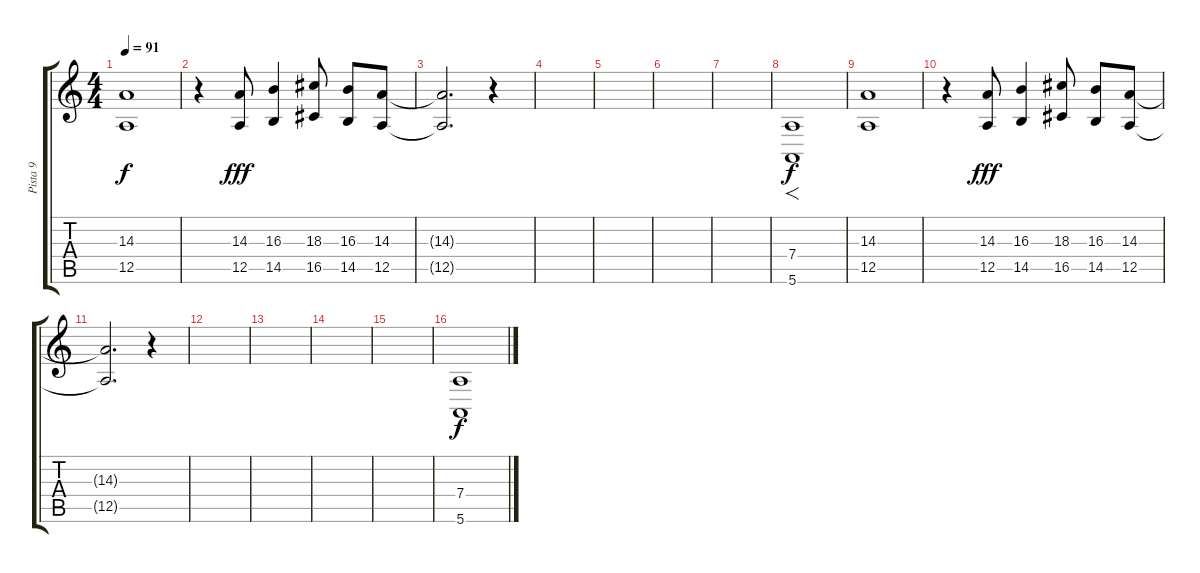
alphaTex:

\track ("Pista 9" "Pista 9") {instrument trumpet}
\staff {score tabs}
\tuning (E4 B3 G3 D3 A2 E2) {hide}
\ts (4 4)
\tempo 91
\clef g2
\ks c
(14.3 12.5).1{dy f} |
r.4 (14.3 12.5).8{dy fff} (16.3 14.5).4 (18.3 16.5).8 (16.3 14.5).8 (14.3 12.5).8 |
(14.3{t} 12.5{t}).2{d} r.4 |
|
|
|
|
(7.4 5.6).1{f dy f} |
(14.3 12.5).1 |
r.4 (14.3 12.5).8{dy fff} (16.3 14.5).4 (18.3 16.5).8 (16.3 14.5).8 (14.3 12.5).8 |
(14.3{t} 12.5{t}).2{d} r.4 |
|
|
|
|
(7.4 5.6).1{dy f}
